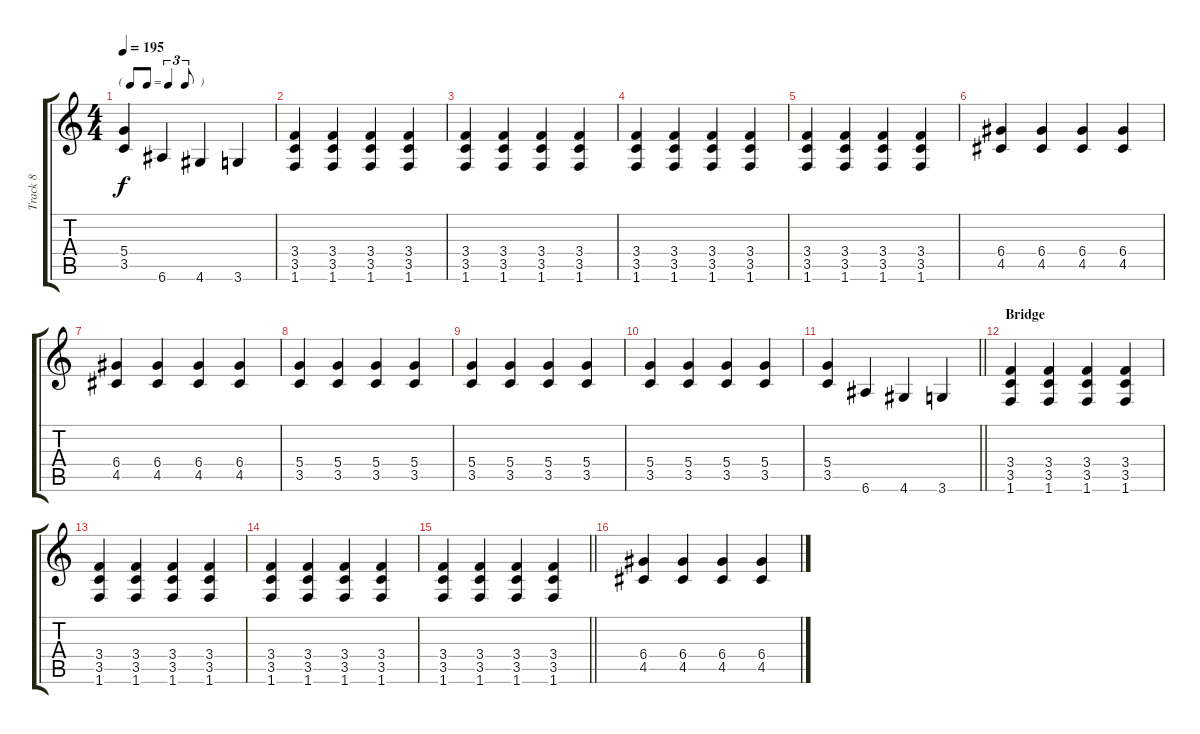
\track ("Track 8" "Track 8") {instrument acousticguitarsteel}
\staff {score tabs}
\tuning (E4 B3 G3 D3 A2 E2) {hide}
\ts (4 4)
\tf triplet8th
\tempo 195
\clef g2
\ks c
(5.4 3.5).4{dy f} 6.6.4 4.6.4 3.6.4 |
(3.4 3.5 1.6).4 (3.4 3.5 1.6).4 (3.4 3.5 1.6).4 (3.4 3.5 1.6).4 |
(3.4 3.5 1.6).4 (3.4 3.5 1.6).4 (3.4 3.5 1.6).4 (3.4 3.5 1.6).4 |
(3.4 3.5 1.6).4 (3.4 3.5 1.6).4 (3.4 3.5 1.6).4 (3.4 3.5 1.6).4 |
(3.4 3.5 1.6).4 (3.4 3.5 1.6).4 (3.4 3.5 1.6).4 (3.4 3.5 1.6).4 |
(6.4 4.5).4 (6.4 4.5).4 (6.4 4.5).4 (6.4 4.5).4 |
(6.4 4.5).4 (6.4 4.5).4 (6.4 4.5).4 (6.4 4.5).4 |
(5.4 3.5).4 (5.4 3.5).4 (5.4 3.5).4 (5.4 3.5).4 |
(5.4 3.5).4 (5.4 3.5).4 (5.4 3.5).4 (5.4 3.5).4 |
(5.4 3.5).4 (5.4 3.5).4 (5.4 3.5).4 (5.4 3.5).4 |
\barLineRight lightlight
(5.4 3.5).4 6.6.4 4.6.4 3.6.4 |
\section ("" "Bridge")
(3.4 3.5 1.6).4 (3.4 3.5 1.6).4 (3.4 3.5 1.6).4 (3.4 3.5 1.6).4 |
(3.4 3.5 1.6).4 (3.4 3.5 1.6).4 (3.4 3.5 1.6).4 (3.4 3.5 1.6).4 |
(3.4 3.5 1.6).4 (3.4 3.5 1.6).4 (3.4 3.5 1.6).4 (3.4 3.5 1.6).4 |
\barLineRight lightlight
(3.4 3.5 1.6).4 (3.4 3.5 1.6).4 (3.4 3.5 1.6).4 (3.4 3.5 1.6).4 |
(6.4 4.5).4 (6.4 4.5).4 (6.4 4.5).4 (6.4 4.5).4
